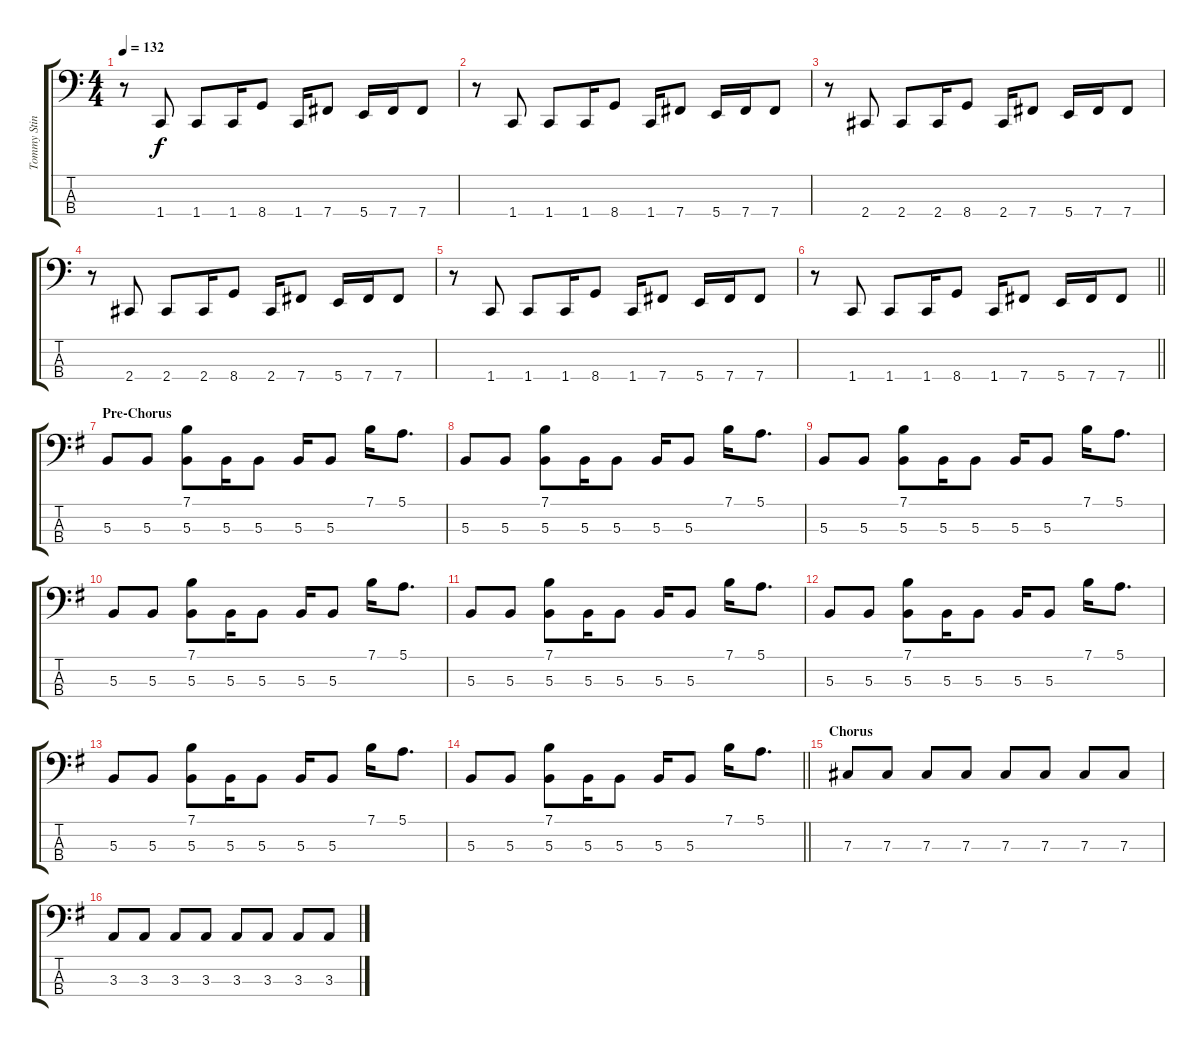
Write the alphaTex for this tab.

\track ("Tommy Stinson" "Tommy Stin") {instrument electricbasspick}
\staff {score tabs}
\tuning (E2 B1 Gb1 B0) {hide}
\ts (4 4)
\tempo 132
\clef f4
\ks c
r.8{dy f} 1.4.8 1.4.8 1.4.16 8.4.8 1.4.16 7.4.8 5.4.16 7.4.16 7.4.8 |
r.8 1.4.8 1.4.8 1.4.16 8.4.8 1.4.16 7.4.8 5.4.16 7.4.16 7.4.8 |
r.8 2.4.8 2.4.8 2.4.16 8.4.8 2.4.16 7.4.8 5.4.16 7.4.16 7.4.8 |
r.8 2.4.8 2.4.8 2.4.16 8.4.8 2.4.16 7.4.8 5.4.16 7.4.16 7.4.8 |
r.8 1.4.8 1.4.8 1.4.16 8.4.8 1.4.16 7.4.8 5.4.16 7.4.16 7.4.8 |
\barLineRight lightlight
r.8 1.4.8 1.4.8 1.4.16 8.4.8 1.4.16 7.4.8 5.4.16 7.4.16 7.4.8 |
\section ("" "Pre-Chorus")
\ks g
5.3.8 5.3.8 (7.1 5.3).8 5.3.16 5.3.8 5.3.16 5.3.8 7.1.16 5.1.8{d} |
5.3.8 5.3.8 (7.1 5.3).8 5.3.16 5.3.8 5.3.16 5.3.8 7.1.16 5.1.8{d} |
5.3.8 5.3.8 (7.1 5.3).8 5.3.16 5.3.8 5.3.16 5.3.8 7.1.16 5.1.8{d} |
5.3.8 5.3.8 (7.1 5.3).8 5.3.16 5.3.8 5.3.16 5.3.8 7.1.16 5.1.8{d} |
5.3.8 5.3.8 (7.1 5.3).8 5.3.16 5.3.8 5.3.16 5.3.8 7.1.16 5.1.8{d} |
5.3.8 5.3.8 (7.1 5.3).8 5.3.16 5.3.8 5.3.16 5.3.8 7.1.16 5.1.8{d} |
5.3.8 5.3.8 (7.1 5.3).8 5.3.16 5.3.8 5.3.16 5.3.8 7.1.16 5.1.8{d} |
\barLineRight lightlight
5.3.8 5.3.8 (7.1 5.3).8 5.3.16 5.3.8 5.3.16 5.3.8 7.1.16 5.1.8{d} |
\section ("" "Chorus")
7.3.8 7.3.8 7.3.8 7.3.8 7.3.8 7.3.8 7.3.8 7.3.8 |
3.3.8 3.3.8 3.3.8 3.3.8 3.3.8 3.3.8 3.3.8 3.3.8
